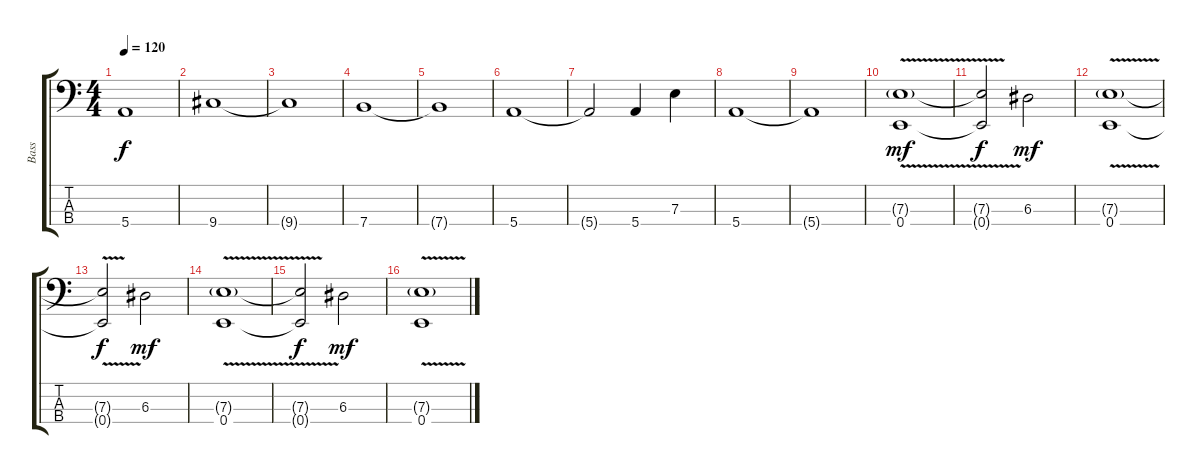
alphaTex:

\track ("Bass" "Bass") {instrument electricbassfinger}
\staff {score tabs}
\tuning (G2 D2 A1 E1) {hide}
\ts (4 4)
\tempo 120
\clef f4
\ks c
5.4{t}.1{dy f} |
9.4.1 |
9.4{t}.1 |
7.4.1 |
7.4{t}.1 |
5.4.1 |
5.4{t}.2 5.4.4 7.3.4 |
5.4.1 |
5.4{t}.1 |
(7.3{v g} 0.4).1{dy mf} |
(7.3{t} 0.4{t}).2{dy f} 6.3.2{dy mf} |
(7.3{v g} 0.4).1 |
(7.3{t} 0.4{t}).2{dy f} 6.3.2{dy mf} |
(7.3{v g} 0.4).1 |
(7.3{t} 0.4{t}).2{dy f} 6.3.2{dy mf} |
(7.3{v g} 0.4).1
